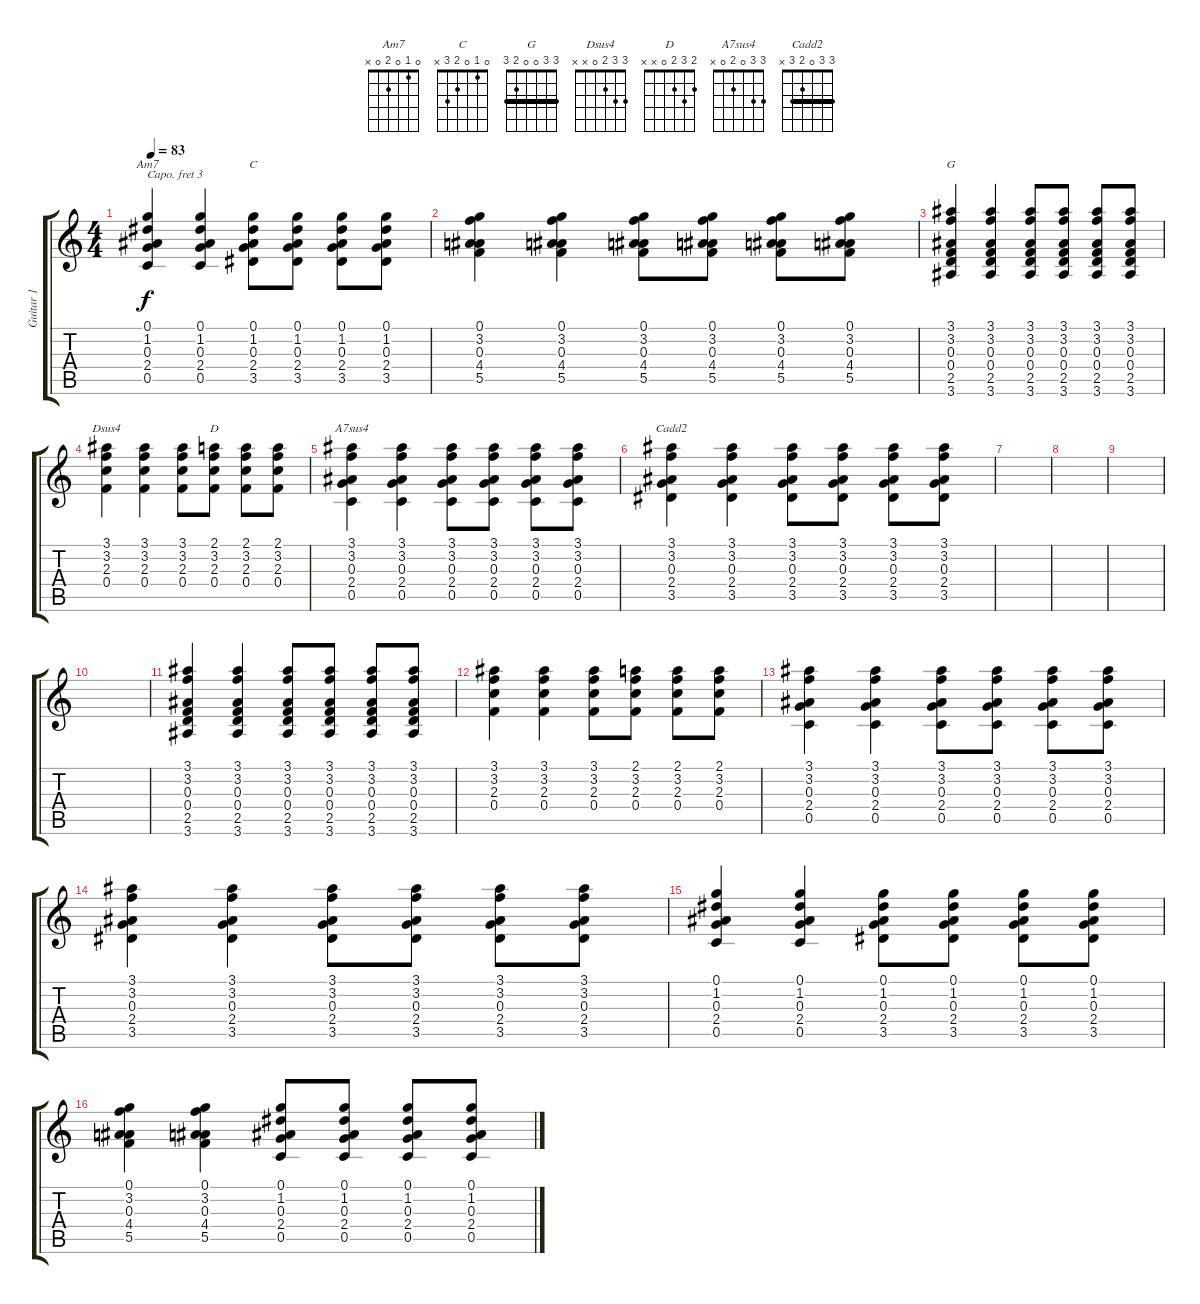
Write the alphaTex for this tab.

\track ("Guitar 1" "Guitar 1") {instrument acousticguitarnylon}
\staff {score tabs}
\capo 3
\tuning (E4 B3 G3 D3 A2 E2) {hide}
\chord ("Am7" 0 1 0 2 0 x)
\chord ("C" 0 1 0 2 3 x)
\chord ("G" 3 3 0 0 2 3) {barre 3}
\chord ("Dsus4" 3 3 2 0 x x)
\chord ("D" 2 3 2 0 x x)
\chord ("A7sus4" 3 3 0 2 0 x)
\chord ("Cadd2" 3 3 0 2 3 x) {barre 3}
\ts (4 4)
\tempo 83
\clef g2
\ks c
(0.1 1.2 0.3 2.4 0.5).4{ch "Am7" dy f} (0.1 1.2 0.3 2.4 0.5).4 (0.1 1.2 0.3 2.4 3.5).8{ch "C"} (0.1 1.2 0.3 2.4 3.5).8 (0.1 1.2 0.3 2.4 3.5).8 (0.1 1.2 0.3 2.4 3.5).8 |
(0.1 3.2 0.3 4.4 5.5).4 (0.1 3.2 0.3 4.4 5.5).4 (0.1 3.2 0.3 4.4 5.5).8 (0.1 3.2 0.3 4.4 5.5).8 (0.1 3.2 0.3 4.4 5.5).8 (0.1 3.2 0.3 4.4 5.5).8 |
(3.1 3.2 0.3 0.4 2.5 3.6).4{ch "G" volume 11} (3.1 3.2 0.3 0.4 2.5 3.6).4 (3.1 3.2 0.3 0.4 2.5 3.6).8 (3.1 3.2 0.3 0.4 2.5 3.6).8 (3.1 3.2 0.3 0.4 2.5 3.6).8 (3.1 3.2 0.3 0.4 2.5 3.6).8 |
(3.1 3.2 2.3 0.4).4{ch "Dsus4"} (3.1 3.2 2.3 0.4).4 (3.1 3.2 2.3 0.4).8 (2.1 3.2 2.3 0.4).8{ch "D"} (2.1 3.2 2.3 0.4).8 (2.1 3.2 2.3 0.4).8 |
(3.1 3.2 0.3 2.4 0.5).4{ch "A7sus4"} (3.1 3.2 0.3 2.4 0.5).4 (3.1 3.2 0.3 2.4 0.5).8 (3.1 3.2 0.3 2.4 0.5).8 (3.1 3.2 0.3 2.4 0.5).8 (3.1 3.2 0.3 2.4 0.5).8 |
(3.1 3.2 0.3 2.4 3.5).4{ch "Cadd2"} (3.1 3.2 0.3 2.4 3.5).4 (3.1 3.2 0.3 2.4 3.5).8 (3.1 3.2 0.3 2.4 3.5).8 (3.1 3.2 0.3 2.4 3.5).8 (3.1 3.2 0.3 2.4 3.5).8 |
|
|
|
|
(3.1 3.2 0.3 0.4 2.5 3.6).4{volume 14} (3.1 3.2 0.3 0.4 2.5 3.6).4 (3.1 3.2 0.3 0.4 2.5 3.6).8 (3.1 3.2 0.3 0.4 2.5 3.6).8 (3.1 3.2 0.3 0.4 2.5 3.6).8 (3.1 3.2 0.3 0.4 2.5 3.6).8 |
(3.1 3.2 2.3 0.4).4 (3.1 3.2 2.3 0.4).4 (3.1 3.2 2.3 0.4).8 (2.1 3.2 2.3 0.4).8 (2.1 3.2 2.3 0.4).8 (2.1 3.2 2.3 0.4).8 |
(3.1 3.2 0.3 2.4 0.5).4 (3.1 3.2 0.3 2.4 0.5).4 (3.1 3.2 0.3 2.4 0.5).8 (3.1 3.2 0.3 2.4 0.5).8 (3.1 3.2 0.3 2.4 0.5).8 (3.1 3.2 0.3 2.4 0.5).8 |
(3.1 3.2 0.3 2.4 3.5).4 (3.1 3.2 0.3 2.4 3.5).4 (3.1 3.2 0.3 2.4 3.5).8 (3.1 3.2 0.3 2.4 3.5).8 (3.1 3.2 0.3 2.4 3.5).8 (3.1 3.2 0.3 2.4 3.5).8 |
(0.1 1.2 0.3 2.4 0.5).4 (0.1 1.2 0.3 2.4 0.5).4 (0.1 1.2 0.3 2.4 3.5).8 (0.1 1.2 0.3 2.4 3.5).8 (0.1 1.2 0.3 2.4 3.5).8 (0.1 1.2 0.3 2.4 3.5).8 |
(0.1 3.2 0.3 4.4 5.5).4 (0.1 3.2 0.3 4.4 5.5).4 (0.1 1.2 0.3 2.4 0.5).8 (0.1 1.2 0.3 2.4 0.5).8 (0.1 1.2 0.3 2.4 0.5).8 (0.1 1.2 0.3 2.4 0.5).8
